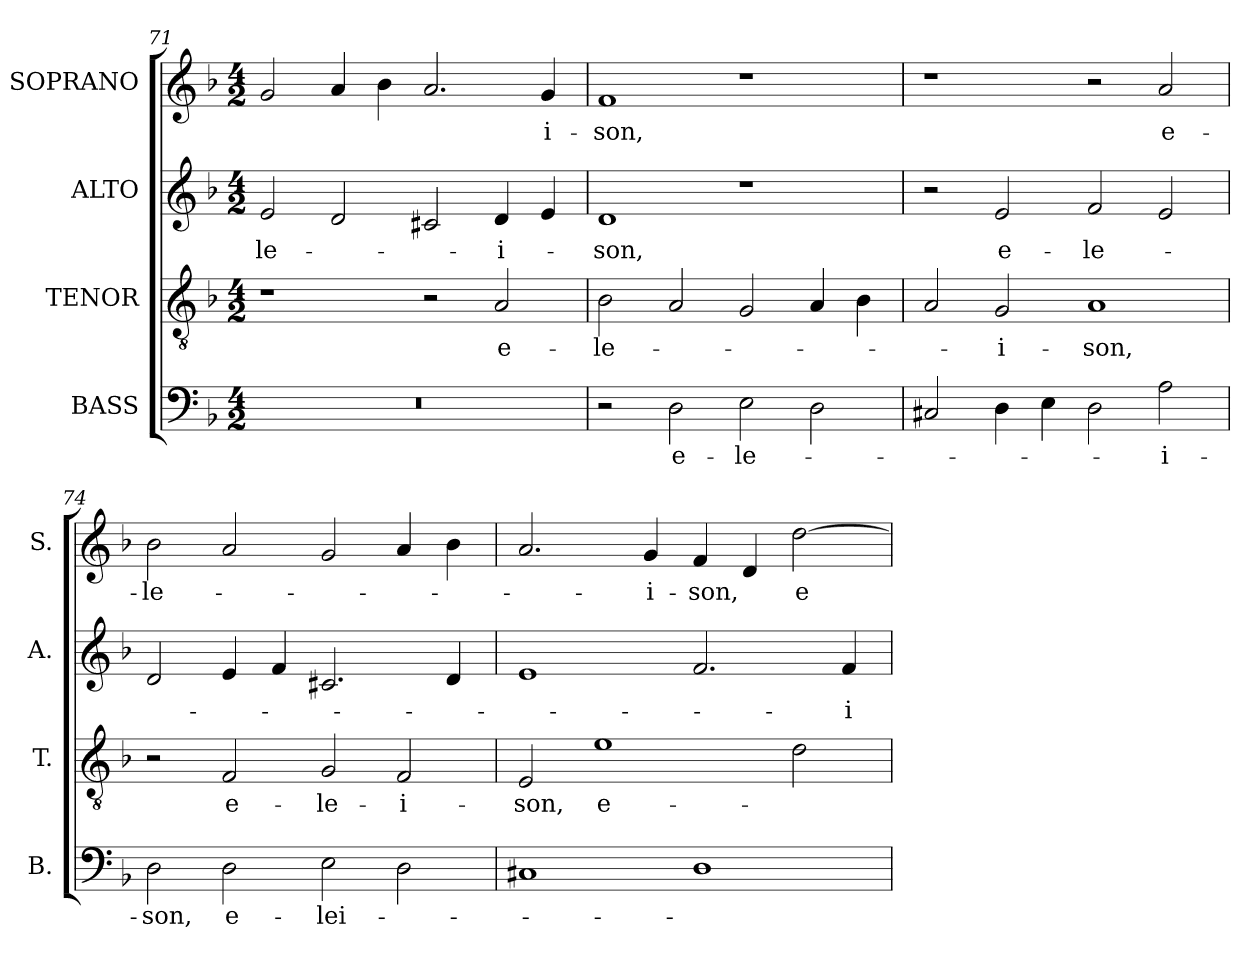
**kern	**text	**kern	**text	**kern	**text	**kern	**text
*part4	*part4	*part3	*part3	*part2	*part2	*part1	*part1
*staff4	*staff4	*staff3	*staff3	*staff2	*staff2	*staff1	*staff1
*I"BASS	*	*I"TENOR	*	*I"ALTO	*	*I"SOPRANO	*
*I'B.	*	*I'T.	*	*I'A.	*	*I'S.	*
*clefF4	*	*clefGv2	*	*clefG2	*	*clefG2	*
*	*	*ITrd7c12	*	*	*	*	*
*k[b-]	*	*k[b-]	*	*k[b-]	*	*k[b-]	*
*F:	*	*F:	*	*F:	*	*F:	*
*M4/2	*	*M4/2	*	*M4/2	*	*M4/2	*
=71	=71	=71	=71	=71	=71	=71	=71
!LO:N:vis=1	!	!	!	!	!	!	!
!	!	!	!	!	!LO:LY:b:color=#000000	!	!
0r	.	1r	.	2ei/	-le-	2gi/	.
.	.	.	.	2di/	.	4ai/	.
.	.	.	.	.	.	4b-i\	.
.	.	2r	.	2c#Xi/	.	2.ai/	.
!	!	!	!LO:LY:b:color=#000000	!	!	!	!
!	!	!	!	!	!LO:LY:b:color=#000000	!	!
.	.	2AAi/	e-	4di/	-i-	.	.
!	!	!	!	!	!	!	!LO:LY:b:color=#000000
.	.	.	.	4ei/	.	4gi/	-i-
=72	=72	=72	=72	=72	=72	=72	=72
!	!	!	!LO:LY:b:color=#000000	!	!	!	!
!	!	!	!	!	!LO:LY:b:color=#000000	!	!
!	!	!	!	!	!	!	!LO:LY:b:color=#000000
2r	.	2BB-i\	-le-	1di	-son,	1fi	-son,
!	!LO:LY:b:color=#000000	!	!	!	!	!	!
2Di\	e-	2AAi/	.	.	.	.	.
!	!LO:LY:b:color=#000000	!	!	!	!	!	!
2Ei\	-le-	2GGi/	.	1r	.	1r	.
2Di\	.	4AAi/	.	.	.	.	.
.	.	4BB-i\	.	.	.	.	.
=73	=73	=73	=73	=73	=73	=73	=73
2C#Xi/	.	2AAi/	.	2r	.	1r	.
!	!	!	!LO:LY:b:color=#000000	!	!	!	!
!	!	!	!	!	!LO:LY:b:color=#000000	!	!
4Di\	.	2GGi/	-i-	2ei/	e-	.	.
4Ei\	.	.	.	.	.	.	.
!	!	!	!LO:LY:b:color=#000000	!	!	!	!
!	!	!	!	!	!LO:LY:b:color=#000000	!	!
2Di\	.	1AAi	-son,	2fi/	-le-	2r	.
!	!LO:LY:b:color=#000000	!	!	!	!	!	!
!	!	!	!	!	!	!	!LO:LY:b:color=#000000
2Ai\	-i-	.	.	2ei/	.	2ai/	e-
=74	=74	=74	=74	=74	=74	=74	=74
!	!LO:LY:b:color=#000000	!	!	!	!	!	!
!	!	!	!	!	!	!	!LO:LY:b:color=#000000
2Di\	-son,	2r	.	2di/	.	2b-i\	-le-
!	!LO:LY:b:color=#000000	!	!	!	!	!	!
!	!	!	!LO:LY:b:color=#000000	!	!	!	!
2Di\	e-	2FFi/	e-	4ei/	.	2ai/	.
.	.	.	.	4fi/	.	.	.
!	!LO:LY:b:color=#000000	!	!	!	!	!	!
!	!	!	!LO:LY:b:color=#000000	!	!	!	!
2Ei\	-lei-	2GGi/	-le-	2.c#Xi/	.	2gi/	.
!	!	!	!LO:LY:b:color=#000000	!	!	!	!
2Di\	.	2FFi/	-i-	.	.	4ai/	.
.	.	.	.	4di/	.	4b-i\	.
!!LO:LB:g=z
=75	=75	=75	=75	=75	=75	=75	=75
!	!	!	!LO:LY:b:color=#000000	!	!	!	!
1C#Xi	.	2EEi/	-son,	1ei	.	2.ai/	.
!	!	!	!LO:LY:b:color=#000000	!	!	!	!
.	.	1Ei	e-	.	.	.	.
!	!	!	!	!	!	!	!LO:LY:b:color=#000000
.	.	.	.	.	.	4gi/	-i-
!	!	!	!	!	!	!	!LO:LY:b:color=#000000
1Di	.	.	.	2.fi/	.	4fi/	-son,
.	.	.	.	.	.	4di/	.
!	!	!	!	!	!	!	!LO:LY:b:color=#000000
.	.	2Di\	.	.	.	[2ddi\	e-
!	!	!	!	!	!LO:LY:b:color=#000000	!	!
.	.	.	.	4fi/	-i-	.	.
=	=	=	=	=	=	=	=
*-	*-	*-	*-	*-	*-	*-	*-
